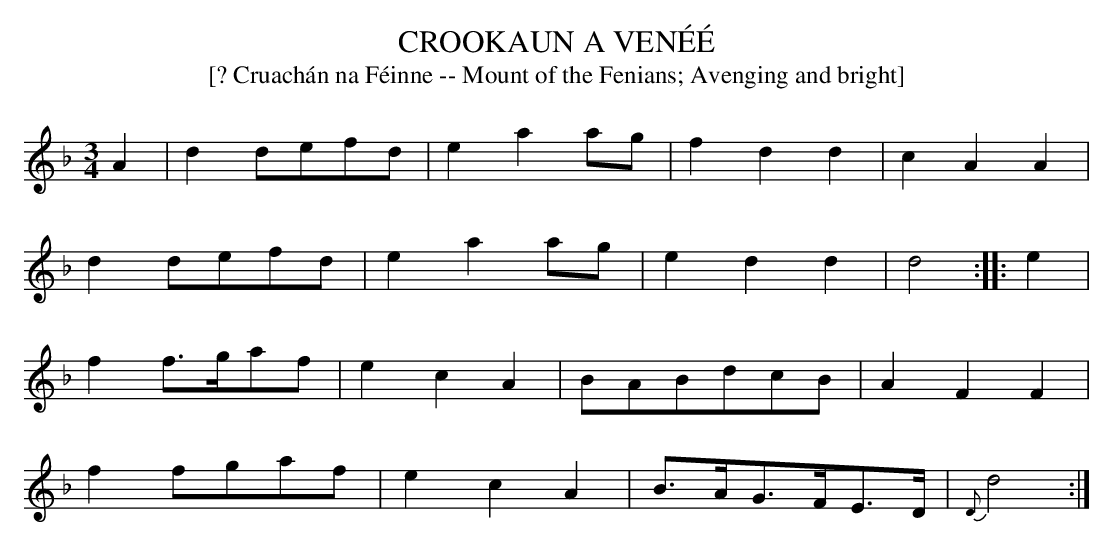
X:1
T:CROOKAUN A VENÉÉ
T:[? Cruachán na Féinne -- Mount of the Fenians; Avenging and bright]
M:3/4
L:1/8
K:Dm
A2 | d2 defd | e2 a2 ag|f2 d2 d2|c2 A2 A2|
d2 defd|e2 a2 ag|e2 d2 d2| d4:||: e2|
f2 f3/2g/af|e2 c2 A2 |BABdcB|A2 F2 F2|
f2 fgaf|e2 c2 A2|B3/2A/G3/2F/E3/2D/|{D}d4:|]
